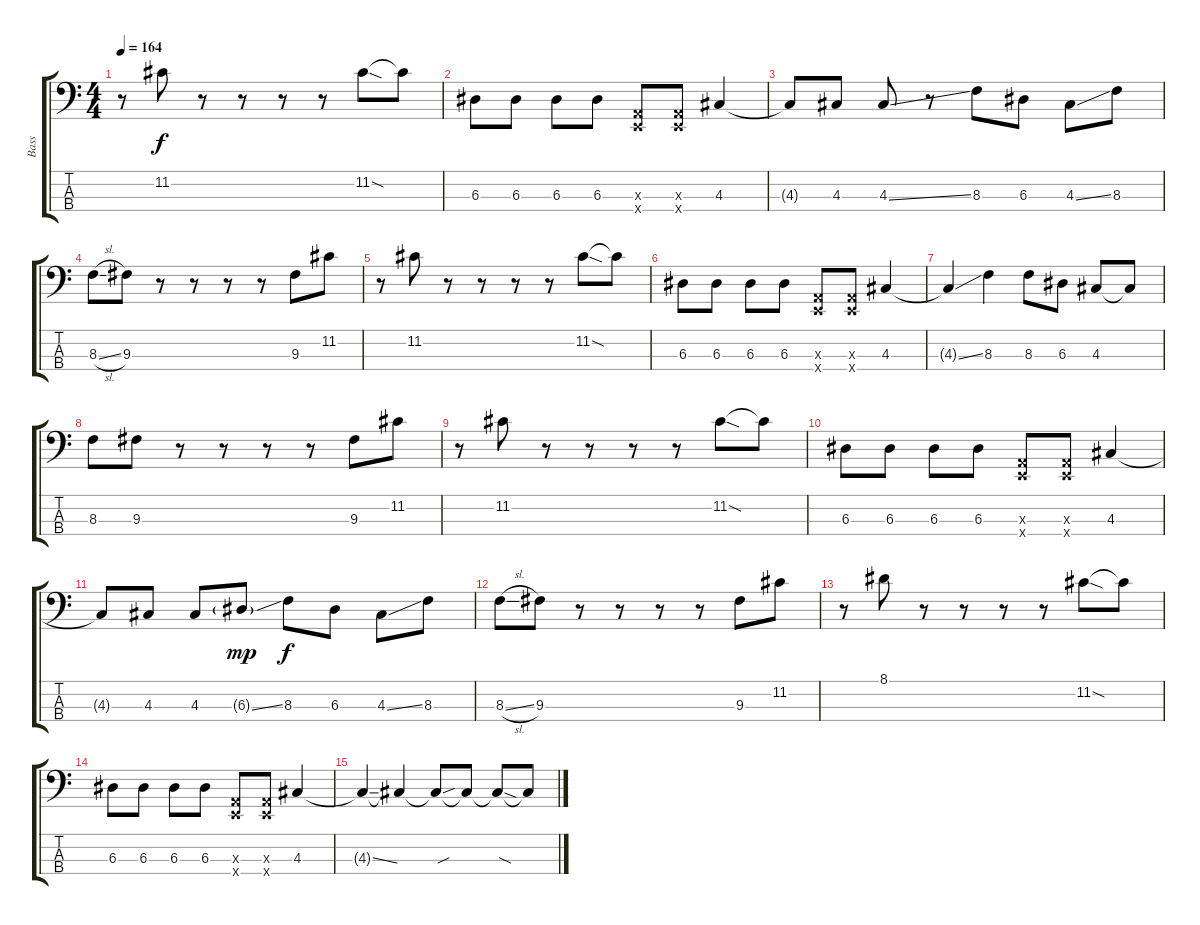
\track ("Bass" "Bass") {instrument electricbasspick bank 177}
\staff {score tabs}
\tuning (G2 D2 A1 E1) {hide}
\ts (4 4)
\tempo 164
\clef f4
\ks c
r.8{dy f} 11.2.8 r.8 r.8 r.8 r.8 11.2{sod}.8 11.2{t}.8 |
6.3.8 6.3.8 6.3.8 6.3.8 (0.3{x} 0.4{x}).8 (0.3{x} 0.4{x}).8 4.3.4 |
4.3{t}.8 4.3.8 4.3{ss}.8 r.8 8.3.8 6.3.8 4.3{ss}.8 8.3.8 |
8.3{sl}.8 9.3.8 r.8 r.8 r.8 r.8 9.3.8 11.2.8 |
r.8 11.2.8 r.8 r.8 r.8 r.8 11.2{sod}.8 11.2{t}.8 |
6.3.8 6.3.8 6.3.8 6.3.8 (0.3{x} 0.4{x}).8 (0.3{x} 0.4{x}).8 4.3.4 |
4.3{ss t}.4 8.3.4 8.3.8 6.3.8 4.3.8 4.3{t}.8 |
8.3.8 9.3.8 r.8 r.8 r.8 r.8 9.3.8 11.2.8 |
r.8 11.2.8 r.8 r.8 r.8 r.8 11.2{sod}.8 11.2{t}.8 |
6.3.8 6.3.8 6.3.8 6.3.8 (0.3{x} 0.4{x}).8 (0.3{x} 0.4{x}).8 4.3.4 |
4.3{t}.8 4.3.8 4.3.8 6.3{ss g}.8{dy mp} 8.3.8{dy f} 6.3.8 4.3{ss}.8 8.3.8 |
8.3{sl}.8 9.3.8 r.8 r.8 r.8 r.8 9.3.8 11.2.8 |
r.8 8.1.8 r.8 r.8 r.8 r.8 11.2{sod}.8 11.2{t}.8 |
6.3.8 6.3.8 6.3.8 6.3.8 (0.3{x} 0.4{x}).8 (0.3{x} 0.4{x}).8 4.3.4 |
4.3{ss t}.4 4.3{t}.4 4.3{sou t}.8 4.3{t}.8 4.3{sod t}.8 4.3{t}.8
